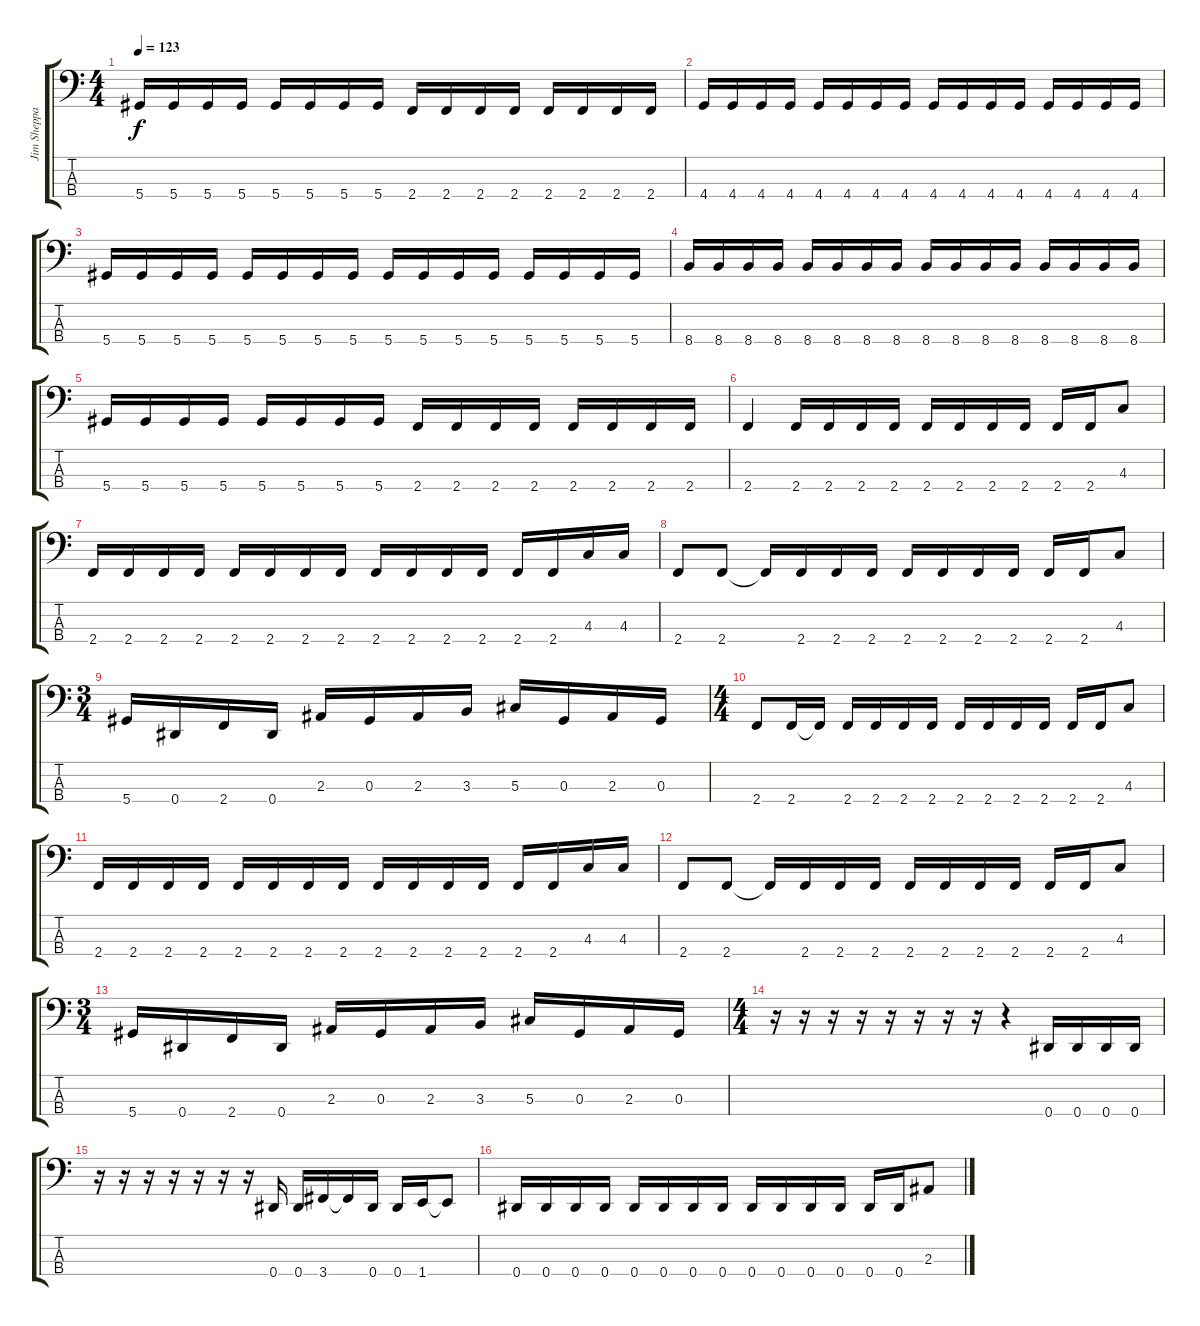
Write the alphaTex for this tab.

\track ("Jim Sheppard" "Jim Sheppa") {instrument electricbassfinger}
\staff {score tabs}
\tuning (Gb2 Db2 Ab1 Eb1) {hide}
\ts (4 4)
\tempo 123
\clef f4
\ks c
5.4.16{dy f} 5.4.16 5.4.16 5.4.16 5.4.16 5.4.16 5.4.16 5.4.16 2.4.16 2.4.16 2.4.16 2.4.16 2.4.16 2.4.16 2.4.16 2.4.16 |
4.4.16 4.4.16 4.4.16 4.4.16 4.4.16 4.4.16 4.4.16 4.4.16 4.4.16 4.4.16 4.4.16 4.4.16 4.4.16 4.4.16 4.4.16 4.4.16 |
5.4.16 5.4.16 5.4.16 5.4.16 5.4.16 5.4.16 5.4.16 5.4.16 5.4.16 5.4.16 5.4.16 5.4.16 5.4.16 5.4.16 5.4.16 5.4.16 |
8.4.16 8.4.16 8.4.16 8.4.16 8.4.16 8.4.16 8.4.16 8.4.16 8.4.16 8.4.16 8.4.16 8.4.16 8.4.16 8.4.16 8.4.16 8.4.16 |
5.4.16 5.4.16 5.4.16 5.4.16 5.4.16 5.4.16 5.4.16 5.4.16 2.4.16 2.4.16 2.4.16 2.4.16 2.4.16 2.4.16 2.4.16 2.4.16 |
2.4.4 2.4.16 2.4.16 2.4.16 2.4.16 2.4.16 2.4.16 2.4.16 2.4.16 2.4.16 2.4.16 4.3.8 |
2.4.16 2.4.16 2.4.16 2.4.16 2.4.16 2.4.16 2.4.16 2.4.16 2.4.16 2.4.16 2.4.16 2.4.16 2.4.16 2.4.16 4.3.16 4.3.16 |
2.4.8 2.4.8 2.4{t}.16 2.4.16 2.4.16 2.4.16 2.4.16 2.4.16 2.4.16 2.4.16 2.4.16 2.4.16 4.3.8 |
\ts (3 4)
5.4.16 0.4.16 2.4.16 0.4.16 2.3.16 0.3.16 2.3.16 3.3.16 5.3.16 0.3.16 2.3.16 0.3.16 |
\ts (4 4)
2.4.8 2.4.16 2.4{t}.16 2.4.16 2.4.16 2.4.16 2.4.16 2.4.16 2.4.16 2.4.16 2.4.16 2.4.16 2.4.16 4.3.8 |
2.4.16 2.4.16 2.4.16 2.4.16 2.4.16 2.4.16 2.4.16 2.4.16 2.4.16 2.4.16 2.4.16 2.4.16 2.4.16 2.4.16 4.3.16 4.3.16 |
2.4.8 2.4.8 2.4{t}.16 2.4.16 2.4.16 2.4.16 2.4.16 2.4.16 2.4.16 2.4.16 2.4.16 2.4.16 4.3.8 |
\ts (3 4)
5.4.16 0.4.16 2.4.16 0.4.16 2.3.16 0.3.16 2.3.16 3.3.16 5.3.16 0.3.16 2.3.16 0.3.16 |
\ts (4 4)
r.16 r.16 r.16 r.16 r.16 r.16 r.16 r.16 r.4 0.4.16 0.4.16 0.4.16 0.4.16 |
r.16 r.16 r.16 r.16 r.16 r.16 r.16 0.4.16 0.4.16 3.4.16 3.4{t}.16 0.4.16 0.4.16 1.4.16 1.4{t}.8 |
0.4.16 0.4.16 0.4.16 0.4.16 0.4.16 0.4.16 0.4.16 0.4.16 0.4.16 0.4.16 0.4.16 0.4.16 0.4.16 0.4.16 2.3.8
